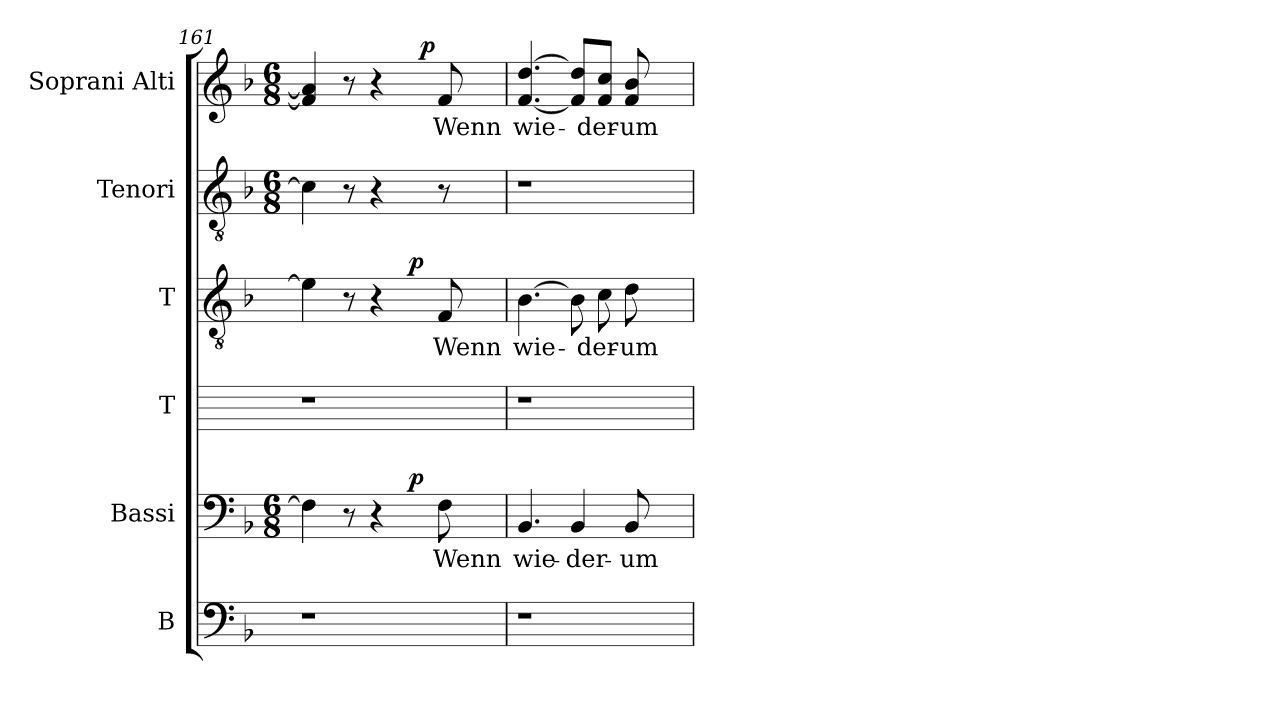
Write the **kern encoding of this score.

**kern	**kern	**text	**dynam	**kern	**kern	**text	**dynam	**kern	**kern	**text	**dynam
*part6	*part5	*part5	*part5	*part4	*part3	*part3	*part3	*part2	*part1	*part1	*part1
*staff6	*staff5	*staff5	*staff5	*staff4	*staff3	*staff3	*staff3	*staff2	*staff1	*staff1	*staff1
*I"B	*I"Bassi	*	*	*I"T	*I"T	*	*	*I"Tenori	*I"Soprani  Alti	*	*
*I'B	*I'B	*	*	*I'T	*I'T	*	*	*I'T	*I'S  A	*	*
*clefF4	*clefF4	*	*	*	*clefGv2	*	*	*clefGv2	*clefG2	*	*
*k[b-]	*k[b-]	*	*	*	*k[b-]	*	*	*k[b-]	*k[b-]	*	*
*F:	*F:	*	*	*	*F:	*	*	*F:	*F:	*	*
*	*M6/8	*	*	*	*	*	*	*M6/8	*M6/8	*	*
=161	=161	=161	=161	=161	=161	=161	=161	=161	=161	=161	=161
*	*^	*	*	*	*^	*	*	*	*^	*	*
1r	4F\]	2ryy	.	.	1r	4e-\]	2ryy	.	.	4c\]	4a/] 4f/]	2ryy	.	.
.	8r	.	.	.	.	8r	.	.	.	8r	8r	.	.	.
.	4r	.	.	.	.	4r	.	.	.	4r	4r	.	.	.
.	.	32ryy	.	.	.	.	32ryy	.	.	.	.	16ryy	.	.
!	!	!	!	!LO:DY:a	!	!	!	!	!LO:DY:a	!	!	!	!	!
.	.	4...ryy	.	p	.	.	4...ryy	.	p	.	.	.	.	.
!	!	!	!	!	!	!	!	!	!	!	!	!	!	!LO:DY:a
.	.	.	.	.	.	.	.	.	.	.	.	4..ryy	.	p
!	!	!	!LO:LY:b:cj	!	!	!	!	!LO:LY:b:cj	!	!	!	!	!LO:LY:b:cj	!
.	8F\	.	Wenn	.	.	8F/	.	Wenn	.	8r	8f/	.	Wenn	.
.	4ryy	.	.	.	.	4ryy	.	.	.	4ryy	4ryy	.	.	.
=162	=162	=162	=162	=162	=162	=162	=162	=162	=162	=162	=162	=162	=162	=162
!	!	!	!LO:LY:b	!	!	!	!	!LO:LY:b:cj	!	!LO:N:vis=1	!	!	!LO:LY:b:cj	!
*	*v	*v	*	*	*	*v	*v	*	*	*	*v	*v	*	*
1r	4.BB-/	wie-	.	1r	[>4.B-\	wie-	.	2.r	[>4.dd/ [<4.f/	wie-	.
!	!	!LO:LY:b:rj	!	!	!	!	!	!	!	!	!
.	4BB-/	-der-	.	.	8B-\]	.	.	.	8dd/] 8f/]L	.	.
!	!	!	!	!	!	!LO:LY:b	!	!	!	!LO:LY:b	!
.	.	.	.	.	8c\	-der-	.	.	8cc/ 8f/J	-der-	.
!	!	!LO:LY:b:cj	!	!	!	!LO:LY:b:rj	!	!	!	!LO:LY:b:rj	!
.	8BB-/	-um	.	.	8d\	-um	.	.	8b-/ 8f/	-um	.
.	4ryy	.	.	.	4ryy	.	.	4ryy	4ryy	.	.
=	=	=	=	=	=	=	=	=	=	=	=
*-	*-	*-	*-	*-	*-	*-	*-	*-	*-	*-	*-
